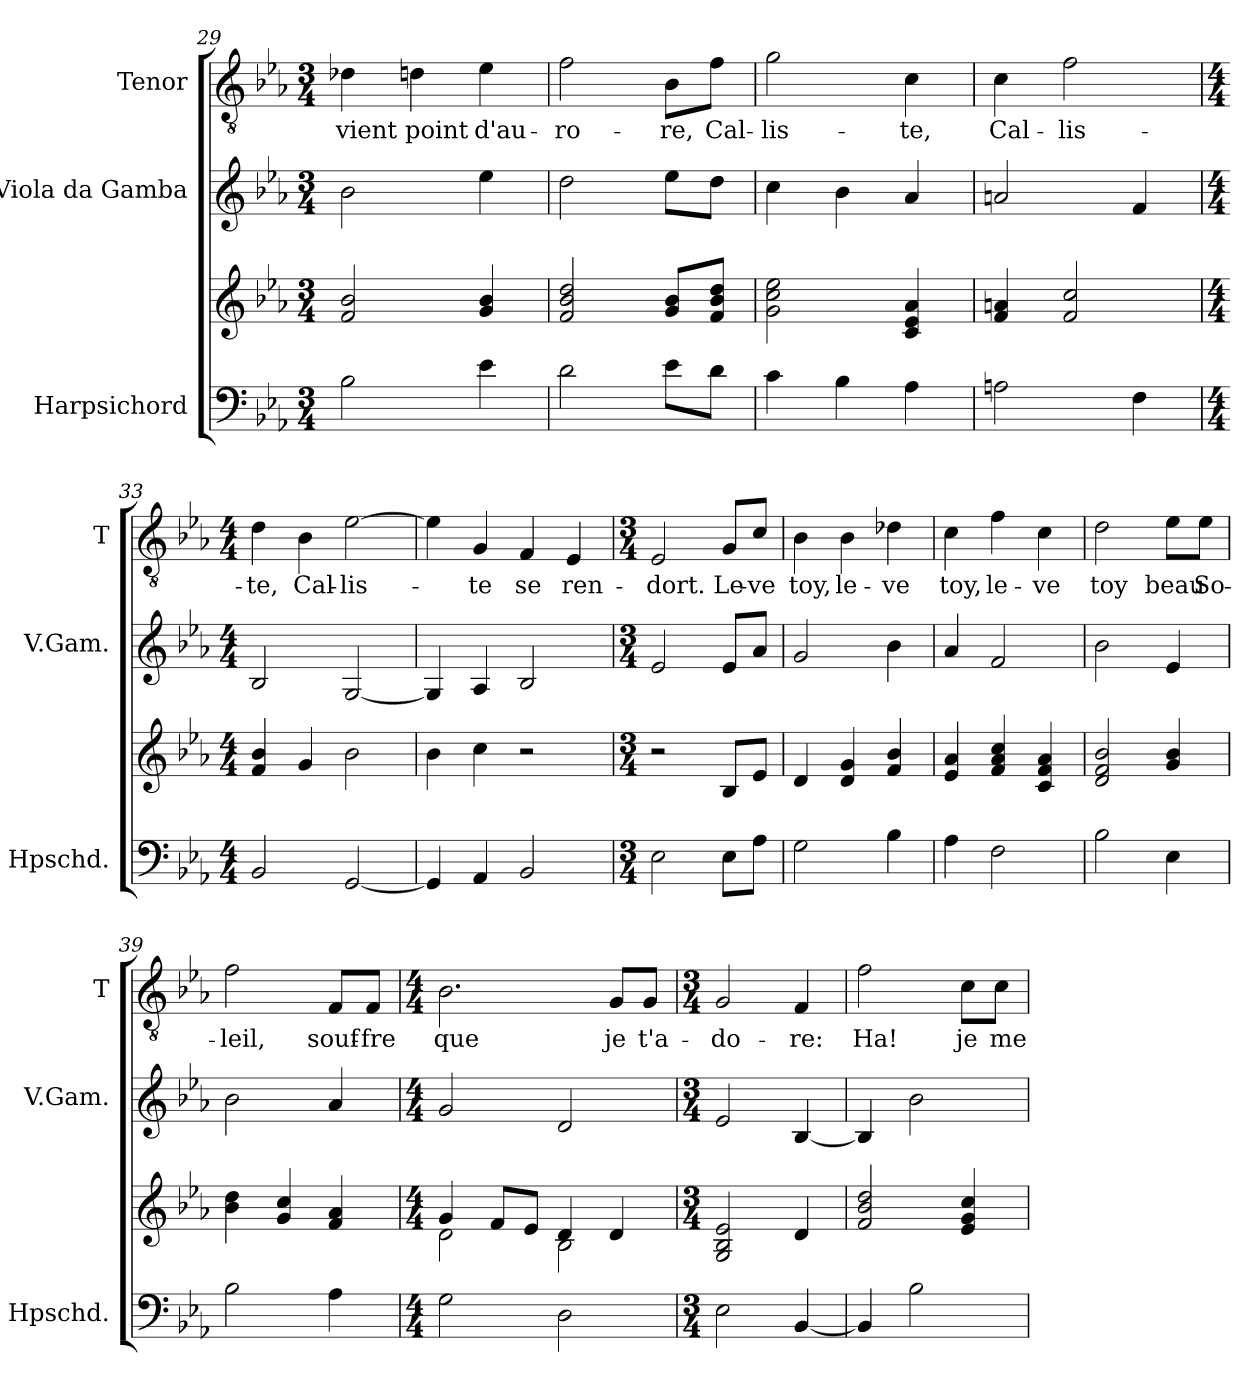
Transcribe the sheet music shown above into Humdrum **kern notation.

**kern	**kern	**kern	**kern	**text
*part3	*part3	*part2	*part1	*part1
*staff4	*staff3	*staff2	*staff1	*staff1
*I"Harpsichord	*	*I"Viola da Gamba	*I"Tenor	*
*I'Hpschd.	*	*I'V.Gam.	*I'T	*
*clefF4	*clefG2	*clefG2	*clefGv2	*
*	*	*ITrd7c12	*	*
*k[b-e-a-]	*k[b-e-a-]	*k[b-e-a-]	*k[b-e-a-]	*
*E-:	*E-:	*E-:	*E-:	*
*M3/4	*M3/4	*M3/4	*M3/4	*
=29	=29	=29	=29	=29
!	!	!	!	!LO:LY:b
2B-\	2f/ 2b-/	2B-\	4d-X\	vient
!	!	!	!	!LO:LY:b
.	.	.	4dn\	point
!	!	!	!	!LO:LY:b
4e-\	4g/ 4b-/	4e-\	4e-\	d'au-
=30	=30	=30	=30	=30
!	!	!	!	!LO:LY:b
2d\	2f/ 2b-/ 2dd/	2d\	2f\	-ro-
!	!	!	!	!LO:LY:b
8e-\L	8g/ 8b-/L	8e-\L	8B-\L	-re,
!	!	!	!	!LO:LY:b
8d\J	8f/ 8b-/ 8dd/J	8d\J	8f\J	Cal-
!!LO:LB:g=z
=31	=31	=31	=31	=31
!	!	!	!	!LO:LY:b
4c\	2g\ 2cc\ 2ee-\	4c\	2g\	-lis-
4B-\	.	4B-\	.	.
!	!	!	!	!LO:LY:b
4A-\	4c/ 4e-/ 4a-/	4A-/	4c\	-te,
=32	=32	=32	=32	=32
!	!	!	!	!LO:LY:b
2An\	4f/ 4an/	2An/	4c\	Cal-
!	!	!	!	!LO:LY:b
.	2f/ 2cc/	.	2f\	-lis-
4F\	.	4F/	.	.
=33	=33	=33	=33	=33
*M4/4	*M4/4	*M4/4	*M4/4	*
!	!	!	!	!LO:LY:b
2BB-/	4f/ 4b-/	2BB-/	4d\	-te,
!	!	!	!	!LO:LY:b
.	4g/	.	4B-\	Cal-
!	!	!	!	!LO:LY:b
[2GG/	2b-\	[2GG/	[2e-\	-lis-
=34	=34	=34	=34	=34
4GG/]	4b-\	4GG/]	4e-\]	.
!	!	!	!	!LO:LY:b
4AA-/	4cc\	4AA-/	4G/	-te
!	!	!	!	!LO:LY:b
2BB-/	2r	2BB-/	4F/	se
!	!	!	!	!LO:LY:b
.	.	.	4E-/	ren-
=35	=35	=35	=35	=35
*M3/4	*M3/4	*M3/4	*M3/4	*
!	!	!	!	!LO:LY:b
2E-\	2r	2E-/	2E-/	-dort.
!	!	!	!	!LO:LY:b
8E-\L	8B-/L	8E-/L	8G/L	Le-
!	!	!	!	!LO:LY:b
8A-\J	8e-/J	8A-/J	8c/J	-ve
=36	=36	=36	=36	=36
!	!	!	!	!LO:LY:b
2G\	4d/	2G/	4B-\	toy,
!	!	!	!	!LO:LY:b
.	4d/ 4g/	.	4B-\	le-
!	!	!	!	!LO:LY:b
4B-\	4f/ 4b-/	4B-\	4d-X\	-ve
=37	=37	=37	=37	=37
!	!	!	!	!LO:LY:b
4A-\	4e-/ 4a-/	4A-/	4c\	toy,
!	!	!	!	!LO:LY:b
2F\	4f/ 4a-/ 4cc/	2F/	4f\	le-
!	!	!	!	!LO:LY:b
.	4c/ 4f/ 4a-/	.	4c\	-ve
!!LO:PB:g=z
=38	=38	=38	=38	=38
!	!	!	!	!LO:LY:b
2B-\	2d/ 2f/ 2b-/	2B-\	2d\	toy
!	!	!	!	!LO:LY:b
4E-\	4g/ 4b-/	4E-/	8e-\L	beau
!	!	!	!	!LO:LY:b
.	.	.	8e-\J	So-
=39	=39	=39	=39	=39
!	!	!	!	!LO:LY:b
2B-\	4b-\ 4dd\	2B-\	2f\	-leil,
.	4g/ 4cc/	.	.	.
!	!	!	!	!LO:LY:b
4A-\	4f/ 4a-/	4A-/	8F/L	souf-
!	!	!	!	!LO:LY:b
.	.	.	8F/J	-fre
=40	=40	=40	=40	=40
*M4/4	*M4/4	*M4/4	*M4/4	*
*	*^	*	*	*
!	!	!	!	!	!LO:LY:b
2G\	4g/	2d\	2G/	2.B-\	que
.	8f/L	.	.	.	.
.	8e-/J	.	.	.	.
2D\	4d/	2B-\	2D/	.	.
!	!	!	!	!	!LO:LY:b
.	4d/	.	.	8G/L	je
!	!	!	!	!	!LO:LY:b
.	.	.	.	8G/J	t'a-
*	*v	*v	*	*	*
=41	=41	=41	=41	=41
*M3/4	*M3/4	*M3/4	*M3/4	*
!	!	!	!	!LO:LY:b
2E-\	2G/ 2B-/ 2e-/	2E-/	2G/	-do-
!	!	!	!	!LO:LY:b
[4BB-/	4d/	[4BB-/	4F/	-re:
=42	=42	=42	=42	=42
!	!	!	!	!LO:LY:b
4BB-/]	2f/ 2b-/ 2dd/	4BB-/]	2f\	Ha!
2B-\	.	2B-\	.	.
!	!	!	!	!LO:LY:b
.	4e-/ 4g/ 4cc/	.	8c\L	je
!	!	!	!	!LO:LY:b
.	.	.	8c\J	me
=	=	=	=	=
*-	*-	*-	*-	*-
